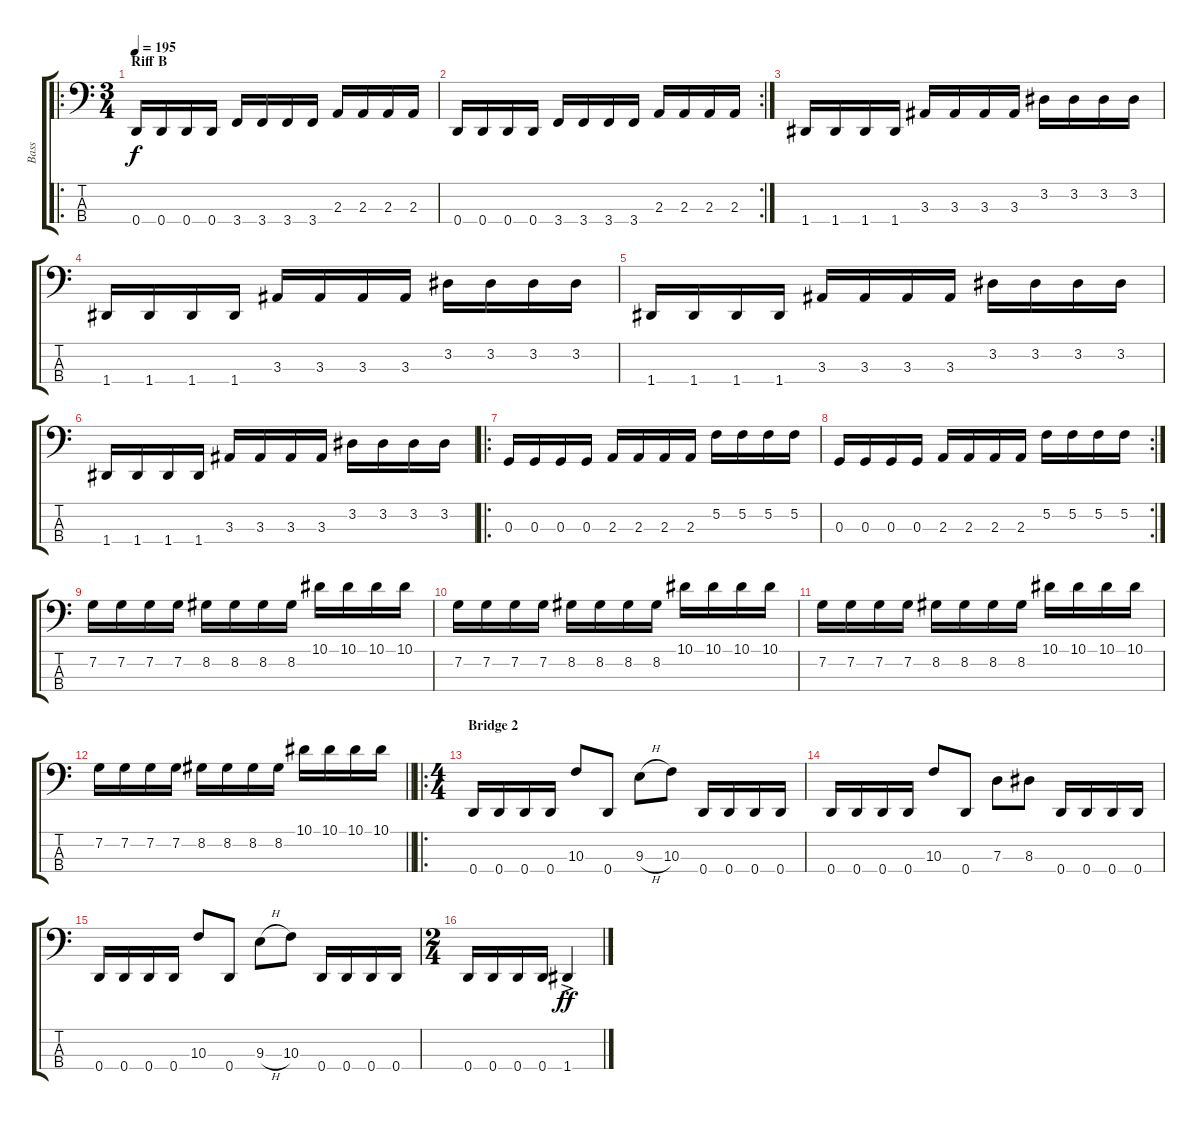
\track ("Bass" "Bass") {instrument electricbasspick}
\staff {score tabs}
\tuning (F2 C2 G1 D1) {hide}
\ro
\ts (3 4)
\section ("" "Riff B")
\tempo 195
\clef f4
\ks c
0.4.16{dy f} 0.4.16 0.4.16 0.4.16 3.4.16 3.4.16 3.4.16 3.4.16 2.3.16 2.3.16 2.3.16 2.3.16 |
\rc 2
0.4.16 0.4.16 0.4.16 0.4.16 3.4.16 3.4.16 3.4.16 3.4.16 2.3.16 2.3.16 2.3.16 2.3.16 |
1.4.16 1.4.16 1.4.16 1.4.16 3.3.16 3.3.16 3.3.16 3.3.16 3.2.16 3.2.16 3.2.16 3.2.16 |
1.4.16 1.4.16 1.4.16 1.4.16 3.3.16 3.3.16 3.3.16 3.3.16 3.2.16 3.2.16 3.2.16 3.2.16 |
1.4.16 1.4.16 1.4.16 1.4.16 3.3.16 3.3.16 3.3.16 3.3.16 3.2.16 3.2.16 3.2.16 3.2.16 |
1.4.16 1.4.16 1.4.16 1.4.16 3.3.16 3.3.16 3.3.16 3.3.16 3.2.16 3.2.16 3.2.16 3.2.16 |
\ro
0.3.16 0.3.16 0.3.16 0.3.16 2.3.16 2.3.16 2.3.16 2.3.16 5.2.16 5.2.16 5.2.16 5.2.16 |
\rc 2
0.3.16 0.3.16 0.3.16 0.3.16 2.3.16 2.3.16 2.3.16 2.3.16 5.2.16 5.2.16 5.2.16 5.2.16 |
7.2.16 7.2.16 7.2.16 7.2.16 8.2.16 8.2.16 8.2.16 8.2.16 10.1.16 10.1.16 10.1.16 10.1.16 |
7.2.16 7.2.16 7.2.16 7.2.16 8.2.16 8.2.16 8.2.16 8.2.16 10.1.16 10.1.16 10.1.16 10.1.16 |
7.2.16 7.2.16 7.2.16 7.2.16 8.2.16 8.2.16 8.2.16 8.2.16 10.1.16 10.1.16 10.1.16 10.1.16 |
\barLineRight lightlight
7.2.16 7.2.16 7.2.16 7.2.16 8.2.16 8.2.16 8.2.16 8.2.16 10.1.16 10.1.16 10.1.16 10.1.16 |
\ro
\ts (4 4)
\section ("" "Bridge 2")
0.4.16 0.4.16 0.4.16 0.4.16 10.3.8 0.4.8 9.3{h}.8 10.3.8 0.4.16 0.4.16 0.4.16 0.4.16 |
0.4.16 0.4.16 0.4.16 0.4.16 10.3.8 0.4.8 7.3.8 8.3.8 0.4.16 0.4.16 0.4.16 0.4.16 |
0.4.16 0.4.16 0.4.16 0.4.16 10.3.8 0.4.8 9.3{h}.8 10.3.8 0.4.16 0.4.16 0.4.16 0.4.16 |
\ts (2 4)
0.4.16 0.4.16 0.4.16 0.4.16 1.4{ac}.4{dy ff}
